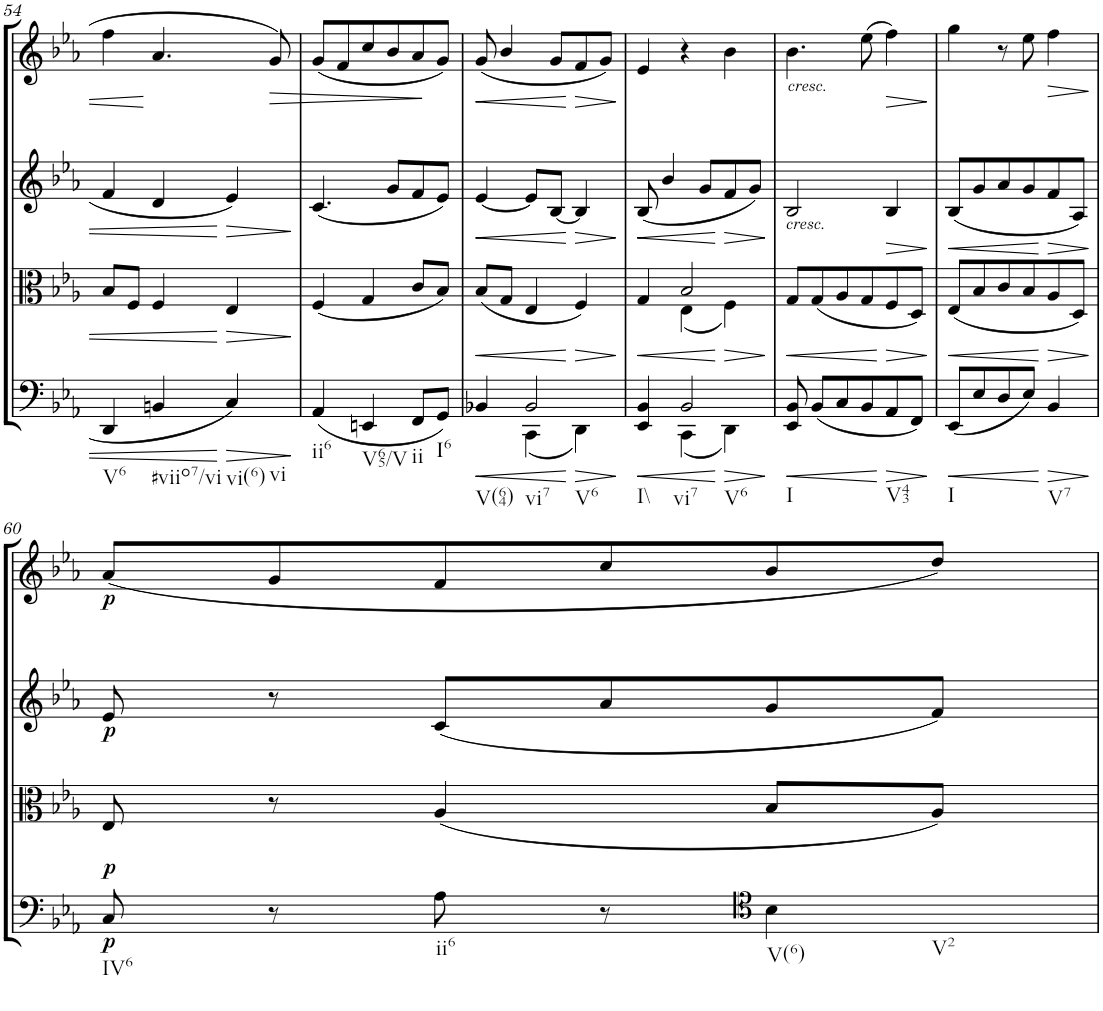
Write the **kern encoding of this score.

**kern	**dynam	**kern	**dynam	**kern	**dynam	**kern	**dynam
*part4	*part4	*part3	*part3	*part2	*part2	*part1	*part1
*staff4	*staff4	*staff3	*staff3	*staff2	*staff2	*staff1	*staff1
*I"Cello	*	*I"Viola	*	*I"2nd Violin	*	*I"1st Violin	*
*	*	*I'Vla	*	*I'Vln	*	*I'Vln	*
!!LO:PB:g=z
*clefF4	*	*clefC3	*	*clefG2	*	*clefG2	*
*k[b-e-a-]	*	*k[b-e-a-]	*	*k[b-e-a-]	*	*k[b-e-a-]	*
*E-:	*	*E-:	*	*E-:	*	*E-:	*
*M3/4	*	*M3/4	*	*M3/4	*	*M3/4	*
=54	=54	=54	=54	=54	=54	=54	=54
!LO:TX:b:t=V6	!	!	!	!	!	!	!
4DD/	.	8B-/L	.	4f/	.	4ff\	.
.	.	8F/J	.	.	.	.	.
!LO:TX:b:t=#viio7/vi	!	!	!	!	!	!	!
4BBn/	.	4F/	.	4d/	.	4.a-/	.
!LO:TX:b:t=vi(6)	!	!	!	!	!	!	!
!LO:TX:b:t=vi	!	!	!	!	!	!	!
!	!LO:HP:b	!	!LO:HP:b	!	!LO:HP:b	!	!
4C/	>	4E-/	>	4e-/	>	.	.
!	!	!	!	!	!	!	!LO:HP:b
.	.	.	.	.	.	8g/	>
.	.	.	]	.	]	.	]
=55	=55	=55	=55	=55	=55	=55	=55
!LO:TX:b:t=ii6	!	!	!	!	!	!	!
(4AA-/	.	(4F/	.	(4.c/	.	(8g/L	.
.	.	.	.	.	.	8f/	.
!LO:TX:b:t=V65/V	!	!	!	!	!	!	!
4EEn/	.	4G/	.	.	.	8cc/	.
.	.	.	.	8g/L	.	8b-/	.
!LO:TX:b:t=ii	!	!	!	!	!	!	!
8FF/L	.	8c/L	.	8f/	.	8a-/	.
!LO:TX:b:t=I6	!	!	!	!	!	!	!
8GG/J)	.	8B-/J)	.	8e-/J)	.	8g/J)	.
=56	=56	=56	=56	=56	=56	=56	=56
!LO:TX:b:t=V(64)	!	!	!	!	!	!	!
!	!LO:HP:b	!	!LO:HP:b	!	!LO:HP:b	!	!LO:HP:b
*^	*	*	*	*	*	*	*
4BB-X/	4ryy	<	(8B-/L	<	[4e-/	<	(8g/	<
.	.	.	8G/J	.	.	.	4b-/	.
!LO:TX:b:t=vi7	!	!	!	!	!	!	!	!
!LO:TX:b:t=V6	!	!	!	!	!	!	!	!
2BB-/	(4CC\	.	4E-/	.	8e-/L]	.	.	.
.	.	.	.	.	[8B-/J	.	8g/L	.
!	!	!LO:HP:n=1:b	!	!LO:HP:n=1:b	!	!LO:HP:n=1:b	!	!LO:HP:n=1:b
.	4DD\)	] >	4F/)	[ >	4B-/]	[ >	8f/	[ >
.	.	.	.	.	.	.	8g/J)	.
*v	*v	*	*	*	*	*	*	*
.	.	.	]	.	]	.	]
=57	=57	=57	=57	=57	=57	=57	=57
!LO:TX:b:t=I\\	!	!	!	!	!	!	!
!	!LO:HP:b	!	!LO:HP:b	!	!LO:HP:b	!	!
*^	*	*^	*	*	*	*	*
4EE-/ 4BB-/	4ryy	<	4G/	4ryy	<	(8B-/	<	4e-/	.
.	.	.	.	.	.	4b-/	.	.	.
!LO:TX:b:t=vi7	!	!	!	!	!	!	!	!	!
!LO:TX:b:t=V6	!	!	!	!	!	!	!	!	!
2BB-/	(4CC\	.	2B-/	(4E-\	.	.	.	4r	.
.	.	.	.	.	.	8g/L	.	.	.
!	!	!	!	!	!	!	!LO:HP:n=1:b	!	!
.	4DD\)	[	.	4F\)	[	8f/	[ >	4b-\	.
.	.	.	.	.	.	8g/J)	.	.	.
*v	*v	*	*	*	*	*	*	*	*
*	*	*v	*v	*	*	*	*	*
.	]	.	.	.	]	.	.
=58	=58	=58	=58	=58	=58	=58	=58
!	!	!	!	!	!	!LO:TX:b:i:t=cresc.	!
!	!	!	!	!LO:TX:b:i:t=cresc.	!	!	!
!LO:TX:b:t=I	!	!	!	!	!	!	!
!	!LO:HP:b	!	!LO:HP:b	!	!	!	!
8EE-/ 8BB-/	<	8G/L	<	2B-/	.	4.b-\	.
(8BB-/L	.	(8G/	.	.	.	.	.
8C/	.	8A-/	.	.	.	.	.
8BB-/	.	8G/	.	.	.	(8ee-\	.
!LO:TX:b:t=V43	!	!	!	!	!	!	!
!	!LO:HP:n=1:b	!	!LO:HP:n=1:b	!	!LO:HP:b	!	!LO:HP:b
8AA-/	[ >	8F/	[ >	4B-/	>	4ff\)	>
8FF/J)	.	8D/J)	.	.	.	.	.
.	[	.	]	.	]	.	]
=59	=59	=59	=59	=59	=59	=59	=59
!LO:TX:b:t=I	!	!	!	!	!	!	!
!	!LO:HP:b	!	!LO:HP:b	!	!LO:HP:b	!	!
(8EE-/L	<	(8E-/L	<	(8B-/L	<	4gg\	.
8E-/	.	8B-/	.	8g/	.	.	.
8D/	.	8c/	.	8a-/	.	8r	.
8E-/J)	.	8B-/	.	8g/	.	8ee-\	.
!LO:TX:b:t=V7	!	!	!	!	!	!	!
!	!	!	!LO:HP:n=1:b	!	!LO:HP:n=1:b	!	!LO:HP:b
4BB-/	]	8A-/	[ >	8f/	[ >	4ff\	>
.	.	8D/J)	.	8A-/J)	.	.	.
.	[	.	]	.	]	.	]
!!LO:LB:g=z
=60	=60	=60	=60	=60	=60	=60	=60
!LO:TX:b:t=IV6	!	!	!	!	!	!	!
!	!LO:DY:b	!	!	!	!	!	!
!	!LO:DY:n=1:a	!	!	!	!LO:DY:b	!	!LO:DY:b
8C/	p p	8E-/	.	8e-/	p	(8a-/L	p
8r	.	8r	.	8r	.	8g/	.
!LO:TX:b:t=ii6	!	!	!	!	!	!	!
8A-\	.	(4A-/	.	(8c/L	.	8f/	.
8r	.	.	.	8a-/	.	8cc/	.
*clefC4	*	*	*	*	*	*	*
!LO:TX:b:t=V(6)	!	!	!	!	!	!	!
!LO:TX:b:t=V2	!	!	!	!	!	!	!
4B-\	.	8B-/L	.	8g/	.	8b-/	.
.	.	8A-/J)	.	8f/J)	.	8dd/J)	.
=	=	=	=	=	=	=	=
*-	*-	*-	*-	*-	*-	*-	*-
